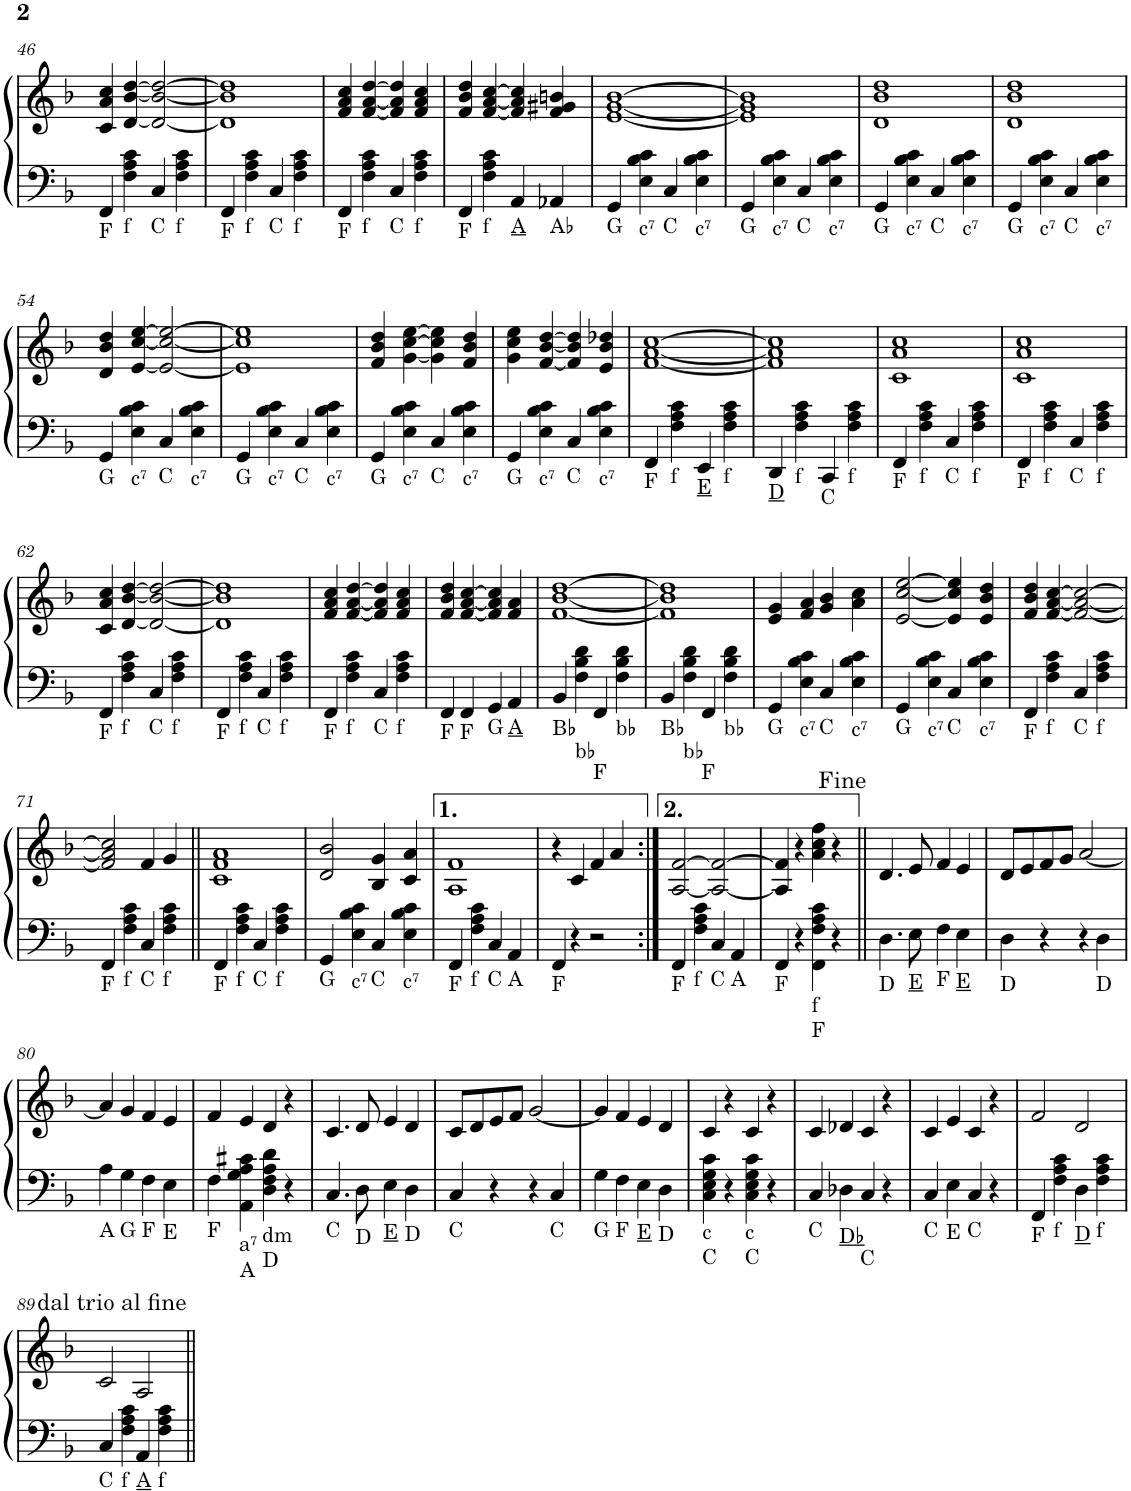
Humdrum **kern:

**kern	**kern	**kern
*part1	*part1	*part1
*staff3	*staff2	*staff1
*I"Accordion	*	*
*I'Acc.	*	*
!!LO:PB:g=z
*clefF4	*clefF4	*clefG2
*k[b-]	*k[b-]	*k[b-]
*M2/2	*M2/2	*M2/2
*met(c|)	*met(c|)	*met(c|)
=46	=46	=46
!LO:TX:b:t=F	!	!
4FF/	4FF	4c/ 4a/ 4cc/
!LO:TX:b:t=f	!	!
4F\ 4A\ 4c\	4F	[4d/ [4b-/ [4dd/
!LO:TX:b:t=C	!	!
4C/	4C	2d/_ 2b-/_ 2dd/_
!LO:TX:b:t=f	!	!
4F\ 4A\ 4c\	4F	.
=47	=47	=47
!LO:TX:b:t=F	!	!
4FF/	4FF	1d] 1b-] 1dd]
!LO:TX:b:t=f	!	!
4F\ 4A\ 4c\	4F	.
!LO:TX:b:t=C	!	!
4C/	4C	.
!LO:TX:b:t=f	!	!
4F\ 4A\ 4c\	4F	.
=48	=48	=48
!LO:TX:b:t=F	!	!
4FF/	4FF	4f/ 4a/ 4cc/
!LO:TX:b:t=f	!	!
4F\ 4A\ 4c\	4F	[4f/ [4a/ [4dd/
!LO:TX:b:t=C	!	!
4C/	4C	4f/] 4a/] 4dd/]
!LO:TX:b:t=f	!	!
4F\ 4A\ 4c\	4F	4f/ 4a/ 4cc/
=49	=49	=49
!LO:TX:b:t=F	!	!
4FF/	4FF	4f/ 4b-/ 4dd/
!LO:TX:b:t=f	!	!
4F\ 4A\ 4c\	4F	[4f/ [4a/ [4cc/
!LO:TX:b:t=A	!	!
4AA/	4AA~	4f/] 4a/] 4cc/]
!LO:TX:b:t=A♭	!	!
4AA-X/	4AA-X	4f/ 4g#X/ 4bn/
=50	=50	=50
!LO:TX:b:t=G	!	!
4GG/	4GG	[1e [1g [1b-
!LO:TX:b:t=c⁷	!	!
4E\ 4B-\ 4c\	4c	.
!LO:TX:b:t=C	!	!
4C/	4C	.
!LO:TX:b:t=c⁷	!	!
4E\ 4B-\ 4c\	4c	.
=51	=51	=51
!LO:TX:b:t=G	!	!
4GG/	4GG	1e] 1g] 1b-]
!LO:TX:b:t=c⁷	!	!
4E\ 4B-\ 4c\	4c	.
!LO:TX:b:t=C	!	!
4C/	4C	.
!LO:TX:b:t=c⁷	!	!
4E\ 4B-\ 4c\	4c	.
=52	=52	=52
!LO:TX:b:t=G	!	!
4GG/	4GG	1d 1b- 1dd
!LO:TX:b:t=c⁷	!	!
4E\ 4B-\ 4c\	4c	.
!LO:TX:b:t=C	!	!
4C/	4C	.
!LO:TX:b:t=c⁷	!	!
4E\ 4B-\ 4c\	4c	.
=53	=53	=53
!LO:TX:b:t=G	!	!
4GG/	4GG	1d 1b- 1dd
!LO:TX:b:t=c⁷	!	!
4E\ 4B-\ 4c\	4c	.
!LO:TX:b:t=C	!	!
4C/	4C	.
!LO:TX:b:t=c⁷	!	!
4E\ 4B-\ 4c\	4c	.
!!LO:LB:g=z
=54	=54	=54
!LO:TX:b:t=G	!	!
4GG/	4GG	4d/ 4b-/ 4dd/
!LO:TX:b:t=c⁷	!	!
4E\ 4B-\ 4c\	4c	[4e/ [4cc/ [4ee/
!LO:TX:b:t=C	!	!
4C/	4C	2e/_ 2cc/_ 2ee/_
!LO:TX:b:t=c⁷	!	!
4E\ 4B-\ 4c\	4c	.
=55	=55	=55
!LO:TX:b:t=G	!	!
4GG/	4GG	1e] 1cc] 1ee]
!LO:TX:b:t=c⁷	!	!
4E\ 4B-\ 4c\	4c	.
!LO:TX:b:t=C	!	!
4C/	4C	.
!LO:TX:b:t=c⁷	!	!
4E\ 4B-\ 4c\	4c	.
=56	=56	=56
!LO:TX:b:t=G	!	!
4GG/	4GG	4f/ 4b-/ 4dd/
!LO:TX:b:t=c⁷	!	!
4E\ 4B-\ 4c\	4c	[4g\ [4cc\ [4ee\
!LO:TX:b:t=C	!	!
4C/	4C	4g\] 4cc\] 4ee\]
!LO:TX:b:t=c⁷	!	!
4E\ 4B-\ 4c\	4c	4f/ 4b-/ 4dd/
=57	=57	=57
!LO:TX:b:t=G	!	!
4GG/	4GG	4g\ 4cc\ 4ee\
!LO:TX:b:t=c⁷	!	!
4E\ 4B-\ 4c\	4c	[4f/ [4b-/ [4dd/
!LO:TX:b:t=C	!	!
4C/	4C	4f/] 4b-/] 4dd/]
!LO:TX:b:t=c⁷	!	!
4E\ 4B-\ 4c\	4c	4e/ 4b-/ 4dd-X/
=58	=58	=58
!LO:TX:b:t=F	!	!
4FF/	4FF	[1f [1a [1cc
!LO:TX:b:t=f	!	!
4F\ 4A\ 4c\	4F	.
!LO:TX:b:t=E	!	!
4EE/	4EE~	.
!LO:TX:b:t=f	!	!
4F\ 4A\ 4c\	4F	.
=59	=59	=59
!LO:TX:b:t=D	!	!
4DD/	4DD~	1f] 1a] 1cc]
!LO:TX:b:t=f	!	!
4F\ 4A\ 4c\	4F	.
!LO:TX:b:t=C	!	!
4CC/	4CC	.
!LO:TX:b:t=f	!	!
4F\ 4A\ 4c\	4F	.
=60	=60	=60
!LO:TX:b:t=F	!	!
4FF/	4FF	1c 1a 1cc
!LO:TX:b:t=f	!	!
4F\ 4A\ 4c\	4F	.
!LO:TX:b:t=C	!	!
4C/	4C	.
!LO:TX:b:t=f	!	!
4F\ 4A\ 4c\	4F	.
=61	=61	=61
!LO:TX:b:t=F	!	!
4FF/	4FF	1c 1a 1cc
!LO:TX:b:t=f	!	!
4F\ 4A\ 4c\	4F	.
!LO:TX:b:t=C	!	!
4C/	4C	.
!LO:TX:b:t=f	!	!
4F\ 4A\ 4c\	4F	.
!!LO:LB:g=z
=62	=62	=62
!LO:TX:b:t=F	!	!
4FF/	4FF	4c/ 4a/ 4cc/
!LO:TX:b:t=f	!	!
4F\ 4A\ 4c\	4F	[4d/ [4b-/ [4dd/
!LO:TX:b:t=C	!	!
4C/	4C	2d/_ 2b-/_ 2dd/_
!LO:TX:b:t=f	!	!
4F\ 4A\ 4c\	4F	.
=63	=63	=63
!LO:TX:b:t=F	!	!
4FF/	4FF	1d] 1b-] 1dd]
!LO:TX:b:t=f	!	!
4F\ 4A\ 4c\	4F	.
!LO:TX:b:t=C	!	!
4C/	4C	.
!LO:TX:b:t=f	!	!
4F\ 4A\ 4c\	4F	.
=64	=64	=64
!LO:TX:b:t=F	!	!
4FF/	4FF	4f/ 4a/ 4cc/
!LO:TX:b:t=f	!	!
4F\ 4A\ 4c\	4F	[4f/ [4a/ [4dd/
!LO:TX:b:t=C	!	!
4C/	4C	4f/] 4a/] 4dd/]
!LO:TX:b:t=f	!	!
4F\ 4A\ 4c\	4F	4f/ 4a/ 4cc/
=65	=65	=65
!LO:TX:b:t=F	!	!
4FF/	4FF	4f/ 4b-/ 4dd/
!LO:TX:b:t=F	!	!
4FF/	4FF	[4f/ [4a/ [4cc/
!LO:TX:b:t=G	!	!
4GG/	4GG	4f/] 4a/] 4cc/]
!LO:TX:b:t=A	!	!
4AA/	4AA~	4f/ 4a/
=66	=66	=66
!LO:TX:b:t=B♭	!	!
4BB-/	4BB-	[1f [1b- [1dd
!LO:TX:b:t=b♭	!	!
4F\ 4B-\ 4d\	4B-	.
!LO:TX:b:t=F	!	!
4FF/	4FF	.
!LO:TX:b:t=b♭	!	!
4F\ 4B-\ 4d\	4B-	.
=67	=67	=67
!LO:TX:b:t=B♭	!	!
4BB-/	4BB-	1f] 1b-] 1dd]
!LO:TX:b:t=b♭	!	!
4F\ 4B-\ 4d\	4B-	.
!LO:TX:b:t=F	!	!
4FF/	4FF	.
!LO:TX:b:t=b♭	!	!
4F\ 4B-\ 4d\	4B-	.
=68	=68	=68
!LO:TX:b:t=G	!	!
4GG/	4GG	4e/ 4g/
!LO:TX:b:t=c⁷	!	!
4E\ 4B-\ 4c\	4c	4f/ 4a/
!LO:TX:b:t=C	!	!
4C/	4C	4g/ 4b-/
!LO:TX:b:t=c⁷	!	!
4E\ 4B-\ 4c\	4c	4a\ 4cc\
=69	=69	=69
!LO:TX:b:t=G	!	!
4GG/	4GG	[2e/ [2cc/ [2ee/
!LO:TX:b:t=c⁷	!	!
4E\ 4B-\ 4c\	4c	.
!LO:TX:b:t=C	!	!
4C/	4C	4e/] 4cc/] 4ee/]
!LO:TX:b:t=c⁷	!	!
4E\ 4B-\ 4c\	4c	4e/ 4b-/ 4dd/
=70	=70	=70
!LO:TX:b:t=F	!	!
4FF/	4FF	4f/ 4b-/ 4dd/
!LO:TX:b:t=f	!	!
4F\ 4A\ 4c\	4F	[4f/ [4a/ [4cc/
!LO:TX:b:t=C	!	!
4C/	4C	2f/_ 2a/_ 2cc/_
!LO:TX:b:t=f	!	!
4F\ 4A\ 4c\	4F	.
!!LO:LB:g=z
=71	=71	=71
!LO:TX:b:t=F	!	!
4FF/	4FF	2f/] 2a/] 2cc/]
!LO:TX:b:t=f	!	!
4F\ 4A\ 4c\	4F	.
!LO:TX:b:t=C	!	!
4C/	4C	4f/
!LO:TX:b:t=f	!	!
4F\ 4A\ 4c\	4F	4g/
=72||	=72||	=72||
!LO:TX:b:t=F	!	!
4FF/	4FF	1c 1f 1a
!LO:TX:b:t=f	!	!
4F\ 4A\ 4c\	4F	.
!LO:TX:b:t=C	!	!
4C/	4C	.
!LO:TX:b:t=f	!	!
4F\ 4A\ 4c\	4F	.
=73	=73	=73
!LO:TX:b:t=G	!	!
4GG/	4GG	2d/ 2b-/
!LO:TX:b:t=c⁷	!	!
4E\ 4B-\ 4c\	4c	.
!LO:TX:b:t=C	!	!
4C/	4C	4B-/ 4g/
!LO:TX:b:t=c⁷	!	!
4E\ 4B-\ 4c\	4c	4c/ 4a/
=74	=74	=74
!LO:TX:b:t=F	!	!
4FF/	4FF	1A 1f
!LO:TX:b:t=f	!	!
4F\ 4A\ 4c\	4F	.
!LO:TX:b:t=C	!	!
4C/	4C	.
!LO:TX:b:t=A	!	!
4AA/	4AA	.
=75	=75	=75
!LO:TX:b:t=F	!	!
4FF/	4FF	4r
4r	4r	4c/
2r	2r	4f/
.	.	4a/
=76:|!	=76:|!	=76:|!
!LO:TX:b:t=F	!	!
4FF/	4FF	[2A/ [2f/
!LO:TX:b:t=f	!	!
4F\ 4A\ 4c\	4F	.
!LO:TX:b:t=C	!	!
4C/	4C	2A/_ 2f/_
!LO:TX:b:t=A	!	!
4AA/	4AA	.
=77	=77	=77
!LO:TX:b:t=F	!	!
4FF/	4FF	4A/] 4f/]
4r	4r	4r
!LO:TX:b:t=f	!	!
!LO:TX:b:t=F	!	!
4FF\ 4F\ 4A\ 4c\	4FF 4F	4a\ 4cc\ 4ff\
4r	4r	4r
=78||	=78||	=78||
!LO:TX:b:t=D	!	!
4.D\	4.D	4.d/
!LO:TX:b:t=E	!	!
8E\	8E~	8e/
!LO:TX:b:t=F	!	!
4F\	4F	4f/
!LO:TX:b:t=E	!	!
4E\	4E~	4e/
=79	=79	=79
!LO:TX:b:t=D	!	!
4D\	4D	8d/L
.	.	8e/
4r	4r	8f/
.	.	8g/J
4r	4r	[2a/
!LO:TX:b:t=D	!	!
4D\	4D	.
!!LO:LB:g=z
=80	=80	=80
!LO:TX:b:t=A	!	!
4A\	4A	4a/]
!LO:TX:b:t=G	!	!
4G\	4G	4g/
!LO:TX:b:t=F	!	!
4F\	4F	4f/
!LO:TX:b:t=E	!	!
4E\	4E	4e/
=81	=81	=81
!LO:TX:b:t=F	!	!
4F\	4F	4f/
!LO:TX:b:t=a⁷	!	!
!LO:TX:b:t=A	!	!
4AA\ 4G\ 4A\ 4c#X\	4AA 4A	4e/
!LO:TX:b:t=dm	!	!
!LO:TX:b:t=D	!	!
4D\ 4F\ 4A\ 4d\	4D 4d	4d/
4r	4r	4r
=82	=82	=82
!LO:TX:b:t=C	!	!
4.C/	4.C	4.c/
!LO:TX:b:t=D	!	!
8D\	8D	8d/
!LO:TX:b:t=E	!	!
4E\	4E~	4e/
!LO:TX:b:t=D	!	!
4D\	4D	4d/
=83	=83	=83
!LO:TX:b:t=C	!	!
4C/	4C	8c/L
.	.	8d/
4r	4r	8e/
.	.	8f/J
4r	4r	[2g/
!LO:TX:b:t=C	!	!
4C/	4C	.
=84	=84	=84
!LO:TX:b:t=G	!	!
4G\	4G	4g/]
!LO:TX:b:t=F	!	!
4F\	4F	4f/
!LO:TX:b:t=E	!	!
4E\	4E~	4e/
!LO:TX:b:t=D	!	!
4D\	4D	4d/
=85	=85	=85
!LO:TX:b:t=c	!	!
!LO:TX:b:t=C	!	!
4C\ 4E\ 4G\ 4c\	4C 4c	4c/
4r	4r	4r
!LO:TX:b:t=c	!	!
!LO:TX:b:t=C	!	!
4C\ 4E\ 4G\ 4c\	4C 4c	4c/
4r	4r	4r
=86	=86	=86
!LO:TX:b:t=C	!	!
4C/	4C	4c/
!LO:TX:b:t=D♭	!	!
4D-X\	4D-X~	4d-X/
!LO:TX:b:t=C	!	!
4C/	4C	4c/
4r	4r	4r
=87	=87	=87
!LO:TX:b:t=C	!	!
4C/	4C	4c/
!LO:TX:b:t=E	!	!
4E\	4E	4e/
!LO:TX:b:t=C	!	!
4C/	4C	4c/
4r	4r	4r
=88	=88	=88
!LO:TX:b:t=F	!	!
4FF/	4FF	2f/
!LO:TX:b:t=f	!	!
4F\ 4A\ 4c\	4F	.
!LO:TX:b:t=D	!	!
4D\	4D~	2d/
!LO:TX:b:t=f	!	!
4F\ 4A\ 4c\	4F	.
!!LO:LB:g=z
=89	=89	=89
!LO:TX:b:t=C	!	!
4C/	4C	2c/
!LO:TX:b:t=f	!	!
4F\ 4A\ 4c\	4F	.
!LO:TX:b:t=A	!	!
4AA/	4AA~	2A/
!LO:TX:b:t=f	!	!
4F\ 4A\ 4c\	4F	.
!	!	!LO:TX:a:t=dal trio al fine
!	!LO:TX:a:t=dal trio al fine	!
!LO:TX:a:t=dal trio al fine	!	!
=||	=||	=||
*-	*-	*-
